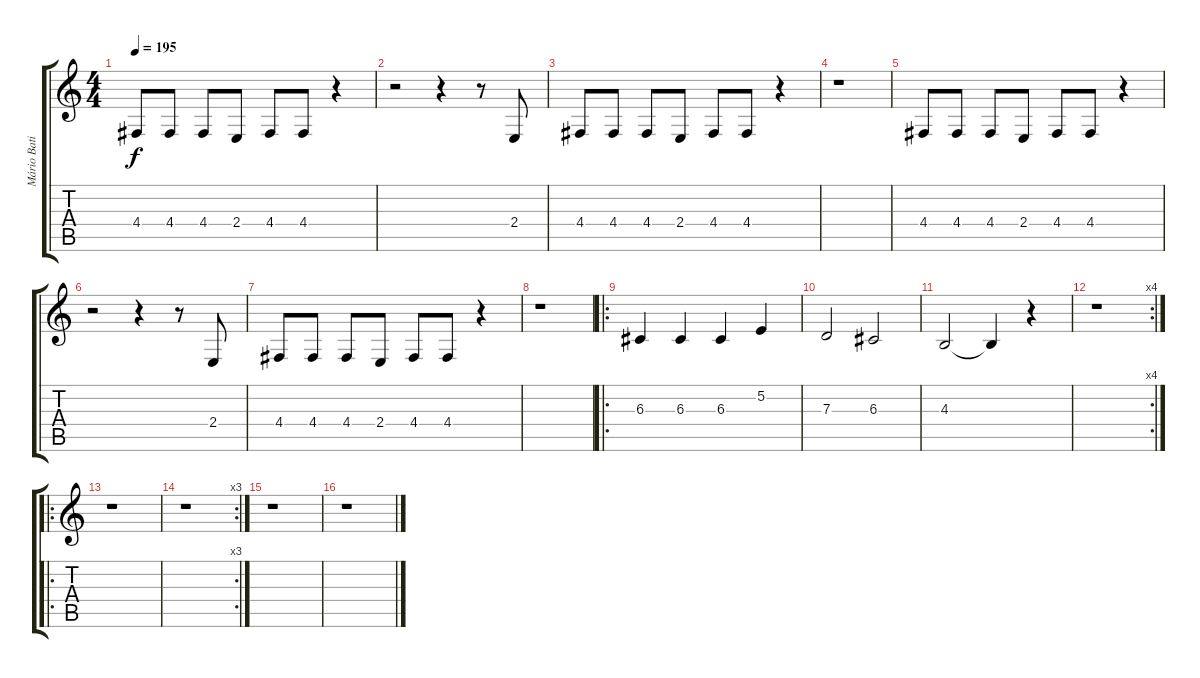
\track ("Mário Batista" "Mário Bati") {instrument voiceoohs}
\staff {score tabs}
\tuning (E4 B3 G3 D3 A2 E2) {hide}
\ts (4 4)
\tempo 195
\clef g2
\ks c
4.4.8{dy f} 4.4.8 4.4.8 2.4.8 4.4.8 4.4.8 r.4 |
r.2 r.4 r.8 2.4.8 |
4.4.8 4.4.8 4.4.8 2.4.8 4.4.8 4.4.8 r.4 |
r.1 |
4.4.8 4.4.8 4.4.8 2.4.8 4.4.8 4.4.8 r.4 |
r.2 r.4 r.8 2.4.8 |
4.4.8 4.4.8 4.4.8 2.4.8 4.4.8 4.4.8 r.4 |
r.1 |
\ro
6.3.4 6.3.4 6.3.4 5.2.4 |
7.3.2 6.3.2 |
4.3.2 4.3{t}.4 r.4 |
\rc 4
r.1 |
\ro
r.1 |
\rc 3
r.1 |
r.1 |
r.1
